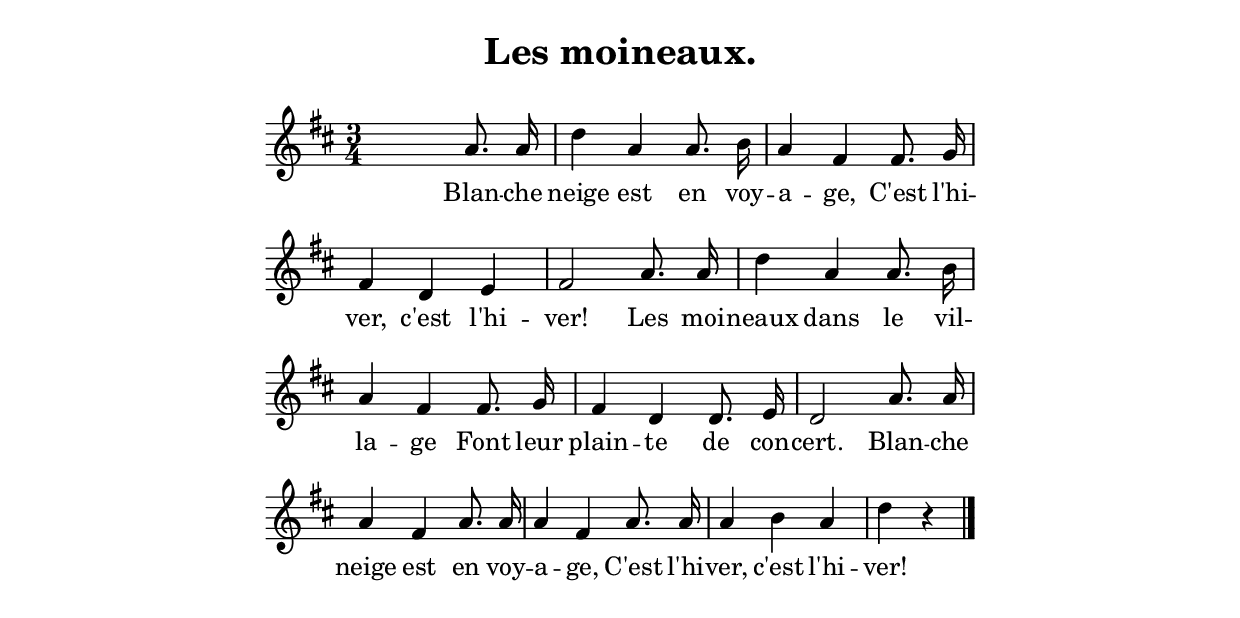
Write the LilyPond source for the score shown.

% page 54

\version "2.16.0"

\paper {
  indent = 0\mm
  line-width = 120\mm
}
\header {
  title = "Les moineaux."
  subtitle = " "
}
melody = <<
\relative c' {
\key d \major
\time 3/4
\autoBeamOff 
% Score
 s2 a'8. a16 d4 a a8. b16 a4 fis fis8. g16
 fis4 d e fis2 a8. a16 d4 a a8. b16
 a4 fis fis8. g16 fis4 d d8. e16 d2 a'8. a16
 a4 fis a8. a16 a4 fis a8. a16 a4 b a d r
\bar "|." 
}

% Lyrics
\addlyrics {
Blan -- che neige est en voy -- a -- ge, C'est l'hi -- ver,
c'est l'hi -- ver! Les moi -- neaux dans le vil -- la -- ge
Font leur plain -- te de con -- cert. Blan -- che
neige est en voy -- a -- ge, C'est l'hi -- ver, c'est l'hi -- ver!
}
>>

\score {
  \new Staff \melody
  \layout {
    \context {
    \Score \remove "Bar_number_engraver"
    }
  }
  \midi { \tempo 16 = 450 }
}